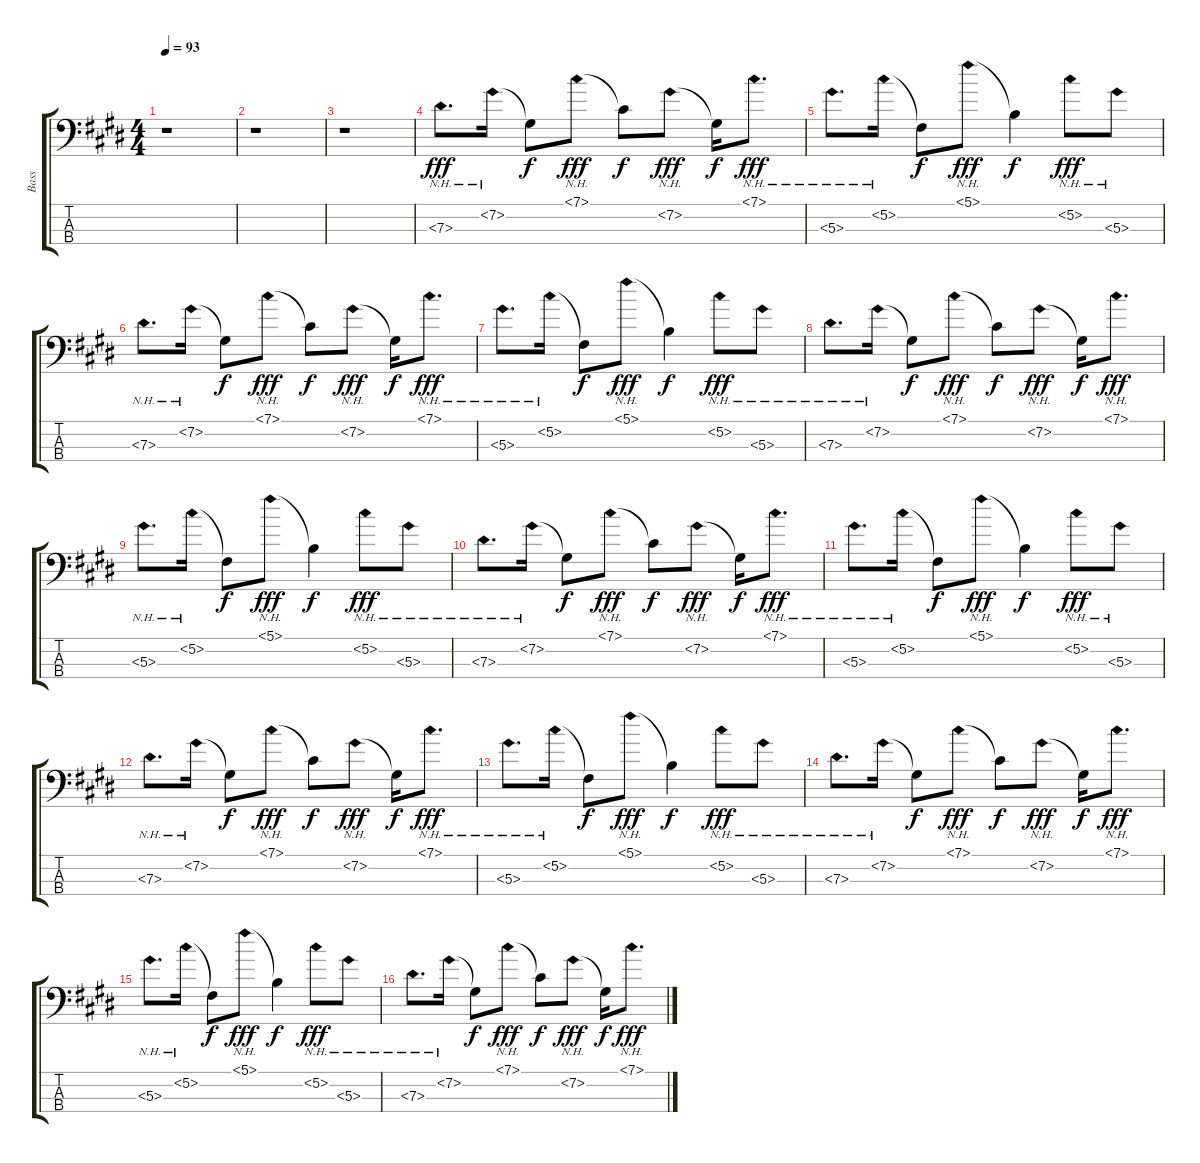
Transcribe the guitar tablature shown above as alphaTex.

\track ("Bass" "Bass") {instrument electricbassfinger}
\staff {score tabs}
\tuning (Gb2 Db2 Ab1 Db1) {hide}
\ts (4 4)
\tempo 93
\clef f4
\ks e
r.1{dy fff instrument electricbassfinger} |
r.1 |
r.1 |
7.3{nh}.8{d volume 8} 7.2{nh}.16 7.2{t}.8{dy f} 7.1{nh}.8{dy fff} 7.1{t}.8{dy f} 7.2{nh}.8{dy fff} 7.2{t}.16{dy f} 7.1{nh}.8{d dy fff} |
5.3{nh}.8{d} 5.2{nh}.16 5.2{t}.8{dy f} 5.1{nh}.8{dy fff} 5.1{t}.4{dy f} 5.2{nh}.8{dy fff} 5.3{nh}.8 |
7.3{nh}.8{d} 7.2{nh}.16 7.2{t}.8{dy f} 7.1{nh}.8{dy fff} 7.1{t}.8{dy f} 7.2{nh}.8{dy fff} 7.2{t}.16{dy f} 7.1{nh}.8{d dy fff} |
5.3{nh}.8{d} 5.2{nh}.16 5.2{t}.8{dy f} 5.1{nh}.8{dy fff} 5.1{t}.4{dy f} 5.2{nh}.8{dy fff} 5.3{nh}.8 |
7.3{nh}.8{d} 7.2{nh}.16 7.2{t}.8{dy f} 7.1{nh}.8{dy fff} 7.1{t}.8{dy f} 7.2{nh}.8{dy fff} 7.2{t}.16{dy f} 7.1{nh}.8{d dy fff} |
5.3{nh}.8{d} 5.2{nh}.16 5.2{t}.8{dy f} 5.1{nh}.8{dy fff} 5.1{t}.4{dy f} 5.2{nh}.8{dy fff} 5.3{nh}.8 |
7.3{nh}.8{d} 7.2{nh}.16 7.2{t}.8{dy f} 7.1{nh}.8{dy fff} 7.1{t}.8{dy f} 7.2{nh}.8{dy fff} 7.2{t}.16{dy f} 7.1{nh}.8{d dy fff} |
5.3{nh}.8{d} 5.2{nh}.16 5.2{t}.8{dy f} 5.1{nh}.8{dy fff} 5.1{t}.4{dy f} 5.2{nh}.8{dy fff} 5.3{nh}.8 |
7.3{nh}.8{d} 7.2{nh}.16 7.2{t}.8{dy f} 7.1{nh}.8{dy fff} 7.1{t}.8{dy f} 7.2{nh}.8{dy fff} 7.2{t}.16{dy f} 7.1{nh}.8{d dy fff} |
5.3{nh}.8{d} 5.2{nh}.16 5.2{t}.8{dy f} 5.1{nh}.8{dy fff} 5.1{t}.4{dy f} 5.2{nh}.8{dy fff} 5.3{nh}.8 |
7.3{nh}.8{d} 7.2{nh}.16 7.2{t}.8{dy f} 7.1{nh}.8{dy fff} 7.1{t}.8{dy f} 7.2{nh}.8{dy fff} 7.2{t}.16{dy f} 7.1{nh}.8{d dy fff} |
5.3{nh}.8{d} 5.2{nh}.16 5.2{t}.8{dy f} 5.1{nh}.8{dy fff} 5.1{t}.4{dy f} 5.2{nh}.8{dy fff} 5.3{nh}.8 |
7.3{nh}.8{d} 7.2{nh}.16 7.2{t}.8{dy f} 7.1{nh}.8{dy fff} 7.1{t}.8{dy f} 7.2{nh}.8{dy fff} 7.2{t}.16{dy f} 7.1{nh}.8{d dy fff}
